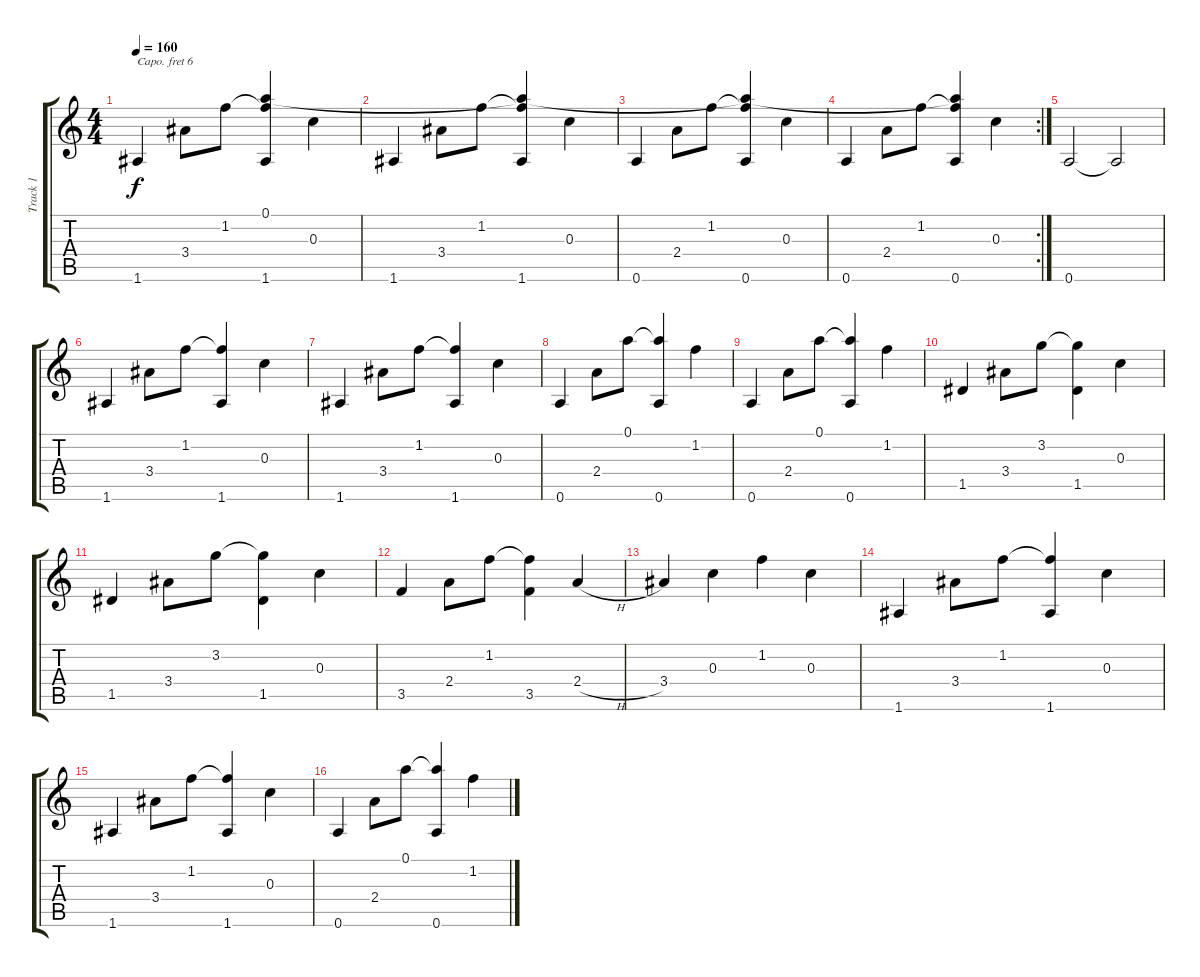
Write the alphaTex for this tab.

\track ("Track 1" "Track 1") {instrument acousticguitarsteel}
\staff {score tabs}
\capo 6
\tuning (Eb4 Bb3 Gb3 Db3 Ab2 Eb2) {hide}
\ts (4 4)
\tempo 160
\clef g2
\ks c
1.6.4{dy f instrument acousticguitarsteel} 3.4.8 1.2.8 (0.1 1.2{t} 1.6).4 0.3.4 |
1.6.4 3.4.8 1.2.8 (0.1{t} 1.2{t} 1.6).4 0.3.4 |
0.6.4 2.4.8 1.2.8 (0.1{t} 1.2{t} 0.6).4 0.3.4 |
\rc 2
0.6.4 2.4.8 1.2.8 (0.1{t} 1.2{t} 0.6).4 0.3.4 |
0.6.2 0.6{t}.2 |
1.6.4 3.4.8 1.2.8 (1.2{t} 1.6).4 0.3.4 |
1.6.4 3.4.8 1.2.8 (1.2{t} 1.6).4 0.3.4 |
0.6.4 2.4.8 0.1.8 (0.1{t} 0.6).4 1.2.4 |
0.6.4 2.4.8 0.1.8 (0.1{t} 0.6).4 1.2.4 |
1.5.4 3.4.8 3.2.8 (3.2{t} 1.5).4 0.3.4 |
1.5.4 3.4.8 3.2.8 (3.2{t} 1.5).4 0.3.4 |
3.5.4 2.4.8 1.2.8 (1.2{t} 3.5).4 2.4{h}.4 |
3.4.4 0.3.4 1.2.4 0.3.4 |
1.6.4 3.4.8 1.2.8 (1.2{t} 1.6).4 0.3.4 |
1.6.4 3.4.8 1.2.8 (1.2{t} 1.6).4 0.3.4 |
0.6.4 2.4.8 0.1.8 (0.1{t} 0.6).4 1.2.4
